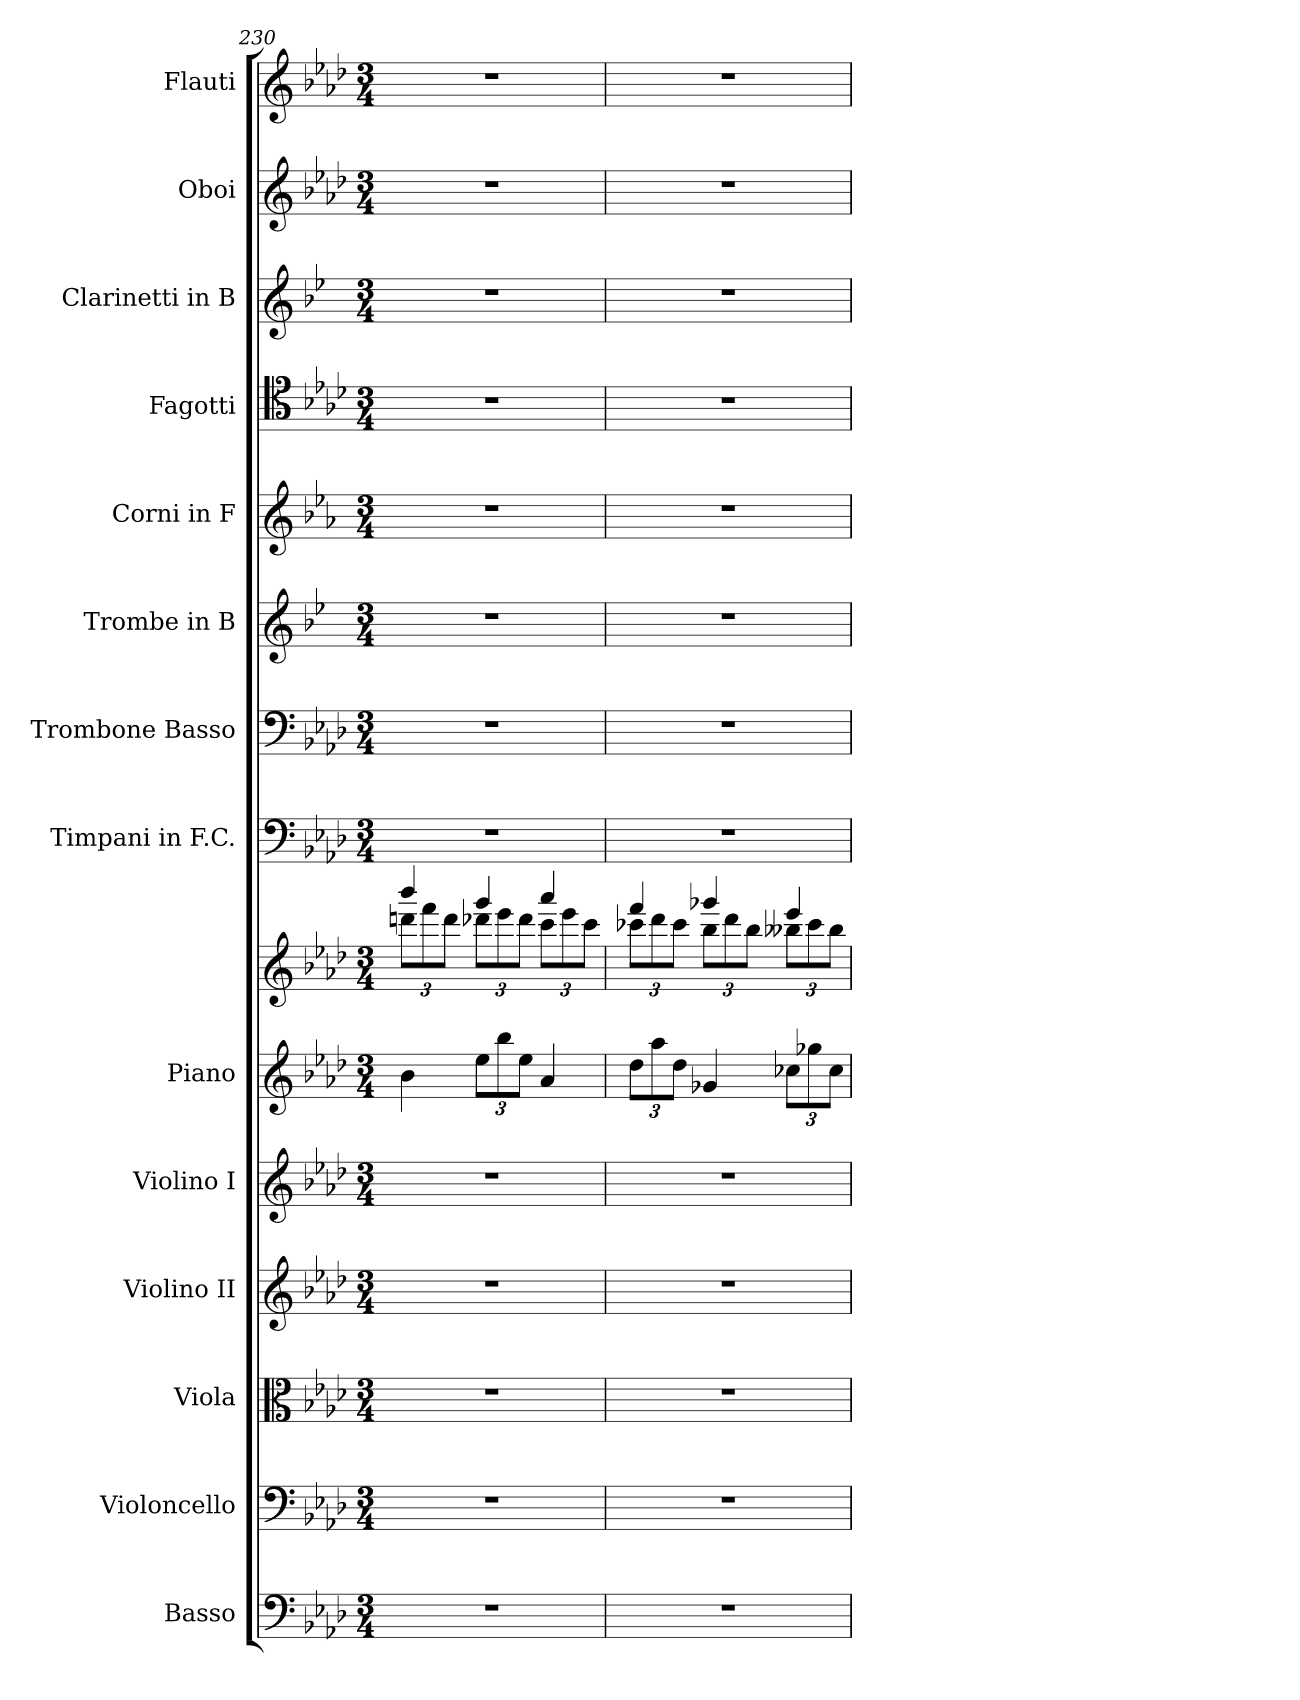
**kern	**kern	**kern	**kern	**kern	**kern	**kern	**kern	**kern	**kern	**kern	**kern	**kern	**kern	**kern
*part14	*part13	*part12	*part11	*part10	*part9	*part9	*part8	*part7	*part6	*part5	*part4	*part3	*part2	*part1
*staff15	*staff14	*staff13	*staff12	*staff11	*staff10	*staff9	*staff8	*staff7	*staff6	*staff5	*staff4	*staff3	*staff2	*staff1
*I"Basso	*I"Violoncello	*I"Viola	*I"Violino II	*I"Violino I	*I"Piano	*	*I"Timpani in F.C.	*I"Trombone Basso	*I"Trombe in B	*I"Corni in F	*I"Fagotti	*I"Clarinetti in B	*I"Oboi	*I"Flauti
*	*	*	*	*	*I'Pno.	*	*I'Timp.	*	*	*	*	*	*I'Ob.	*I'Fl.
!!LO:LB:g=z
*clefF4	*clefF4	*clefC3	*clefG2	*clefG2	*clefG2	*clefG2	*clefF4	*clefF4	*clefG2	*clefG2	*clefC4	*clefG2	*clefG2	*clefG2
*ITrd7c12	*	*	*	*	*	*	*	*	*ITrd1c2	*ITrd4c7	*	*ITrd1c2	*	*
*k[b-e-a-d-]	*k[b-e-a-d-]	*k[b-e-a-d-]	*k[b-e-a-d-]	*k[b-e-a-d-]	*k[b-e-a-d-]	*k[b-e-a-d-]	*k[b-e-a-d-]	*k[b-e-a-d-]	*k[b-e-a-d-]	*k[b-e-a-d-]	*k[b-e-a-d-]	*k[b-e-a-d-]	*k[b-e-a-d-]	*k[b-e-a-d-]
*M3/4	*M3/4	*M3/4	*M3/4	*M3/4	*M3/4	*M3/4	*M3/4	*M3/4	*M3/4	*M3/4	*M3/4	*M3/4	*M3/4	*M3/4
=230	=230	=230	=230	=230	=230	=230	=230	=230	=230	=230	=230	=230	=230	=230
*	*	*	*	*	*	*^	*	*	*	*	*	*	*	*
*	*	*	*	*	*	*	*Xbrackettup	*	*	*	*	*	*	*	*
2.r	2.r	2.r	2.r	2.r	4b-\	4bbb-/	12dddn\L	2.r	2.r	2.r	2.r	2.r	2.r	2.r	2.r
.	.	.	.	.	.	.	12fff\	.	.	.	.	.	.	.	.
.	.	.	.	.	.	.	12ddd\J	.	.	.	.	.	.	.	.
*	*	*	*	*	*Xbrackettup	*	*	*	*	*	*	*	*	*	*
.	.	.	.	.	12ee-\L	4ggg/	12ddd-X\L	.	.	.	.	.	.	.	.
.	.	.	.	.	12bb-\	.	12eee-\	.	.	.	.	.	.	.	.
.	.	.	.	.	12ee-\J	.	12ddd-\J	.	.	.	.	.	.	.	.
.	.	.	.	.	4a-/	4aaa-/	12ccc\L	.	.	.	.	.	.	.	.
.	.	.	.	.	.	.	12eee-\	.	.	.	.	.	.	.	.
.	.	.	.	.	.	.	12ccc\J	.	.	.	.	.	.	.	.
=231	=231	=231	=231	=231	=231	=231	=231	=231	=231	=231	=231	=231	=231	=231	=231
2.r	2.r	2.r	2.r	2.r	12dd-\L	4fff/	12ccc-X\L	2.r	2.r	2.r	2.r	2.r	2.r	2.r	2.r
.	.	.	.	.	12aa-\	.	12ddd-\	.	.	.	.	.	.	.	.
.	.	.	.	.	12dd-\J	.	12ccc-\J	.	.	.	.	.	.	.	.
.	.	.	.	.	4g-X/	4ggg-X/	12bb-\L	.	.	.	.	.	.	.	.
.	.	.	.	.	.	.	12ddd-\	.	.	.	.	.	.	.	.
.	.	.	.	.	.	.	12bb-\J	.	.	.	.	.	.	.	.
.	.	.	.	.	12cc-X\L	4eee-/	12bb--X\L	.	.	.	.	.	.	.	.
.	.	.	.	.	12gg-X\	.	12ccc-\	.	.	.	.	.	.	.	.
.	.	.	.	.	12cc-\J	.	12bb--\J	.	.	.	.	.	.	.	.
*	*	*	*	*	*	*v	*v	*	*	*	*	*	*	*	*
=	=	=	=	=	=	=	=	=	=	=	=	=	=	=
*-	*-	*-	*-	*-	*-	*-	*-	*-	*-	*-	*-	*-	*-	*-
